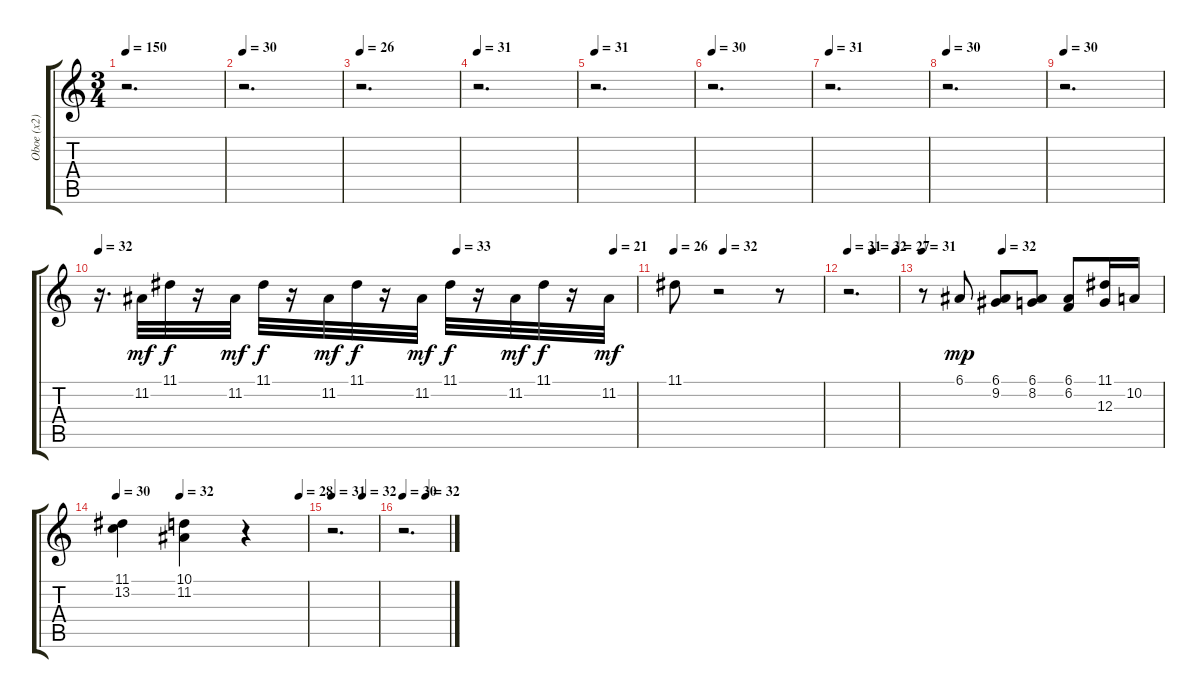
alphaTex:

\track ("Oboe (x2)" "Oboe (x2)") {instrument oboe}
\staff {score tabs}
\tuning (E4 B3 G3 D3 A2 E2) {hide}
\ts (3 4)
\tempo 150
\clef g2
\ks c
r.2{d dy mf instrument oboe} |
\tempo 30
r.2{d} |
\tempo 26
r.2{d} |
\tempo 31
r.2{d} |
\tempo 31
r.2{d} |
\tempo 30
r.2{d} |
\tempo 31
r.2{d} |
\tempo 30
r.2{d} |
\tempo 30
r.2{d} |
\tempo 32
\tempo (33 0.6666666666666666)
\tempo (21 0.9583333333333334)
r.16{d} 11.2.32{instrument oboe} 11.1.32{dy f} r.16 11.2.32{dy mf} 11.1.32{dy f} r.16 11.2.32{dy mf} 11.1.32{dy f} r.16 11.2.32{dy mf} 11.1.32{dy f} r.16 11.2.32{dy mf} 11.1.32{dy f} r.16 11.2.32{dy mf} |
\tempo 26
\tempo (32 0.3333333333333333)
11.1.8 r.2 r.8 |
\tempo 31
\tempo (32 0.5)
\tempo (27 0.9583333333333334)
r.2{d} |
\tempo 31
\tempo (32 0.3333333333333333)
r.8 6.1.8{dy mp} (6.1 9.2).8 (6.1 8.2).8 (6.1 6.2).8 (11.1 12.3).16 10.2.16 |
\tempo 30
\tempo (32 0.3333333333333333)
\tempo (28 0.9583333333333334)
(11.1 13.2).4 (10.1 11.2).4 r.4 |
\tempo 31
\tempo (32 0.6666666666666666)
r.2{d} |
\tempo 30
\tempo (32 0.5)
r.2{d}
